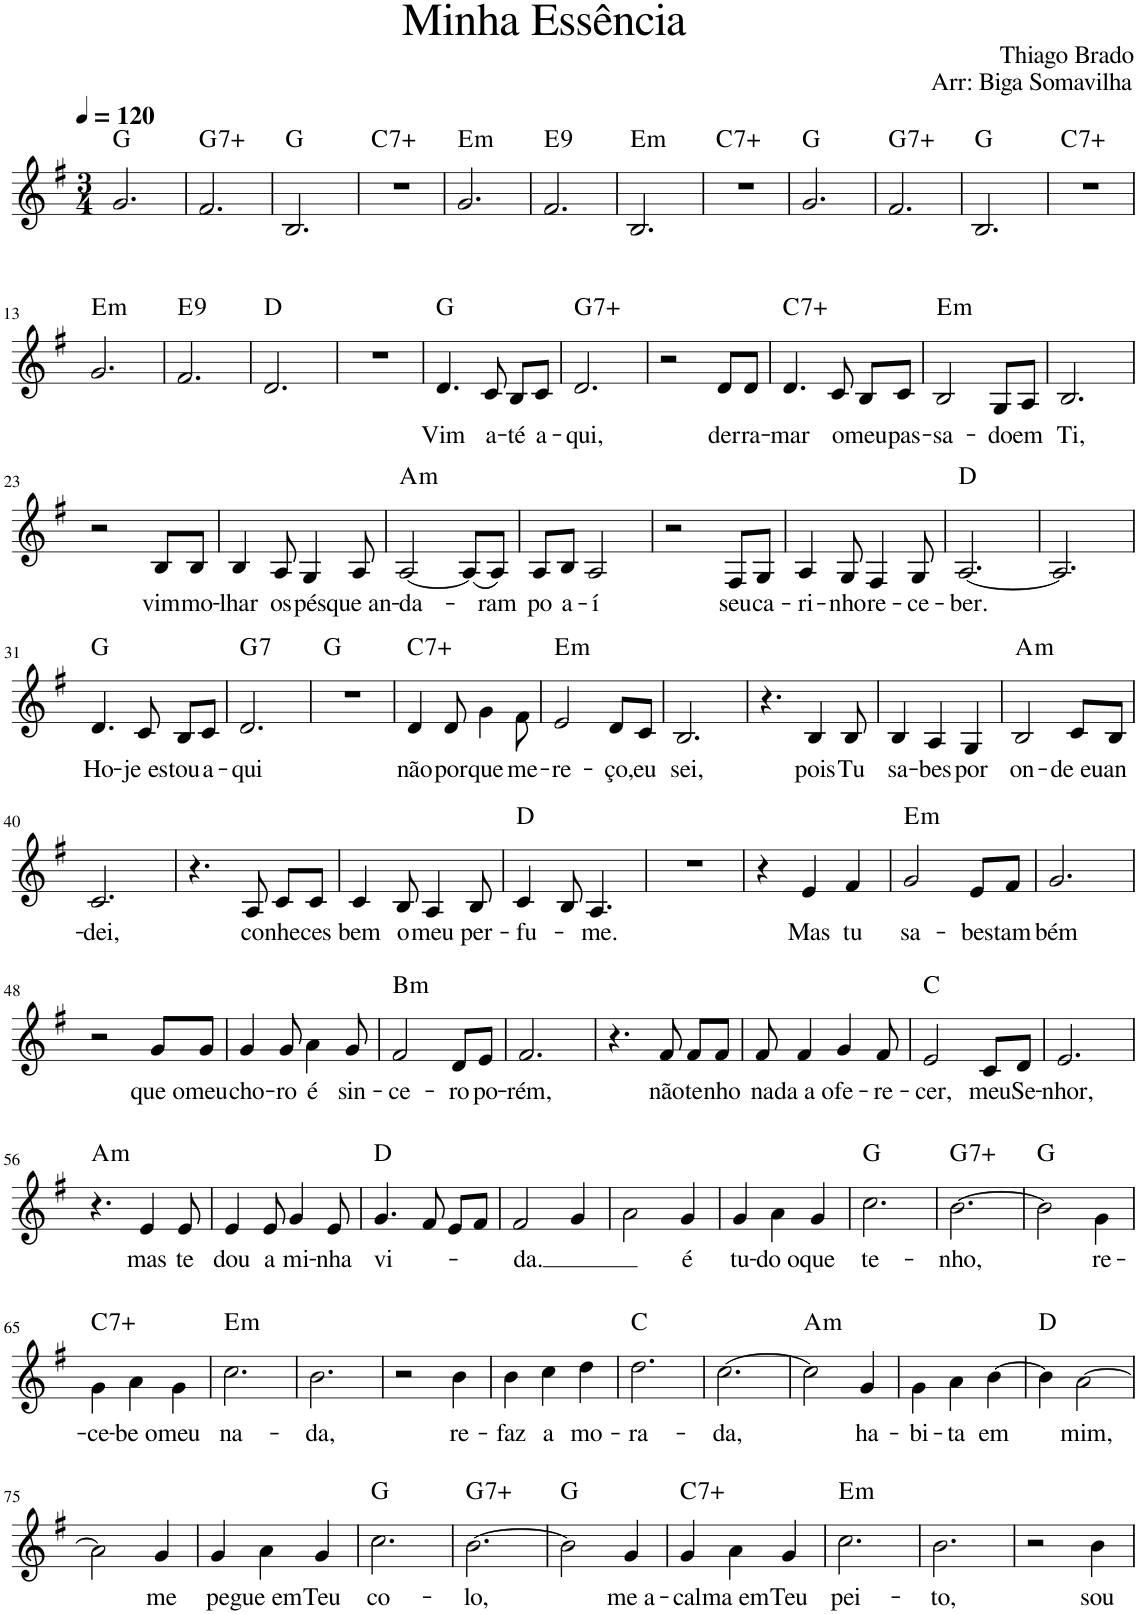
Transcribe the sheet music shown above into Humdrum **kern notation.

**kern	**text	**harte
*part1	*part1	*part1
*staff1	*staff1	*
*I"Voz	*	*
*I'Vo.	*	*
!!LO:PB:g=z
*clefG2	*	*
*k[f#]	*	*
*M3/4	*	*
*MM120	*	*
=1	=1	=1
!LO:TX:a:t=Minha Essência	!	!
!LO:TX:a:t=Thiago Brado	!	!
!LO:TX:a:t=Arr&colon; Biga Somavilha	!	!
2.g/	.	G:maj
=2	=2	=2
!	!	!LO:H:kt=7+
2.f#/	.	G:aug(b7)
=3	=3	=3
2.B/	.	G:maj
=4	=4	=4
!	!	!LO:H:kt=7+
2.r	.	C:aug(b7)
=5	=5	=5
!	!	!LO:H:kt=m
2.g/	.	E:min
=6	=6	=6
!	!	!LO:H:kt=9
2.f#/	.	E:9
=7	=7	=7
!	!	!LO:H:kt=m
2.B/	.	E:min
=8	=8	=8
!	!	!LO:H:kt=7+
2.r	.	C:aug(b7)
=9	=9	=9
2.g/	.	G:maj
=10	=10	=10
!	!	!LO:H:kt=7+
2.f#/	.	G:aug(b7)
=11	=11	=11
2.B/	.	G:maj
=12	=12	=12
!	!	!LO:H:kt=7+
2.r	.	C:aug(b7)
!!LO:LB:g=z
=13	=13	=13
!	!	!LO:H:kt=m
2.g/	.	E:min
=14	=14	=14
!	!	!LO:H:kt=9
2.f#/	.	E:9
=15	=15	=15
2.d/	.	D:maj
=16	=16	=16
2.r	.	.
=17	=17	=17
!	!LO:LY:b	!
4.d/	Vim	G:maj
!	!LO:LY:b	!
8c/	a-	.
!	!LO:LY:b	!
8B/L	-té	.
!	!LO:LY:b	!
8c/J	a-	.
=18	=18	=18
!	!LO:LY:b	!LO:H:kt=7+
2.d/	-qui,	G:aug(b7)
=19	=19	=19
2r	.	.
!	!LO:LY:b	!
8d/L	der-	.
!	!LO:LY:b	!
8d/J	-ra-	.
=20	=20	=20
!	!LO:LY:b	!LO:H:kt=7+
4.d/	-mar	C:aug(b7)
!	!LO:LY:b	!
8c/	o	.
!	!LO:LY:b	!
8B/L	meu	.
!	!LO:LY:b	!
8c/J	pas-	.
=21	=21	=21
!	!LO:LY:b	!LO:H:kt=m
2B/	-sa-	E:min
!	!LO:LY:b	!
8G/L	-do	.
!	!LO:LY:b	!
8A/J	em	.
=22	=22	=22
!	!LO:LY:b	!
2.B/	Ti,	.
!!LO:LB:g=z
=23	=23	=23
2r	.	.
!	!LO:LY:b	!
8B/L	vim	.
!	!LO:LY:b	!
8B/J	mo-	.
=24	=24	=24
!	!LO:LY:b	!
4B/	-lhar	.
!	!LO:LY:b	!
8A/	os	.
!	!LO:LY:b	!
4G/	pés	.
!	!LO:LY:b	!
8A/	que an-	.
=25	=25	=25
!	!LO:LY:b	!LO:H:kt=m
[<2A/	-da-	A:min
(8A/L]	.	.
!	!LO:LY:b	!
8A/J)	-ram	.
=26	=26	=26
!	!LO:LY:b	!
8A/L	po	.
!	!LO:LY:b	!
8B/J	a-	.
!	!LO:LY:b	!
2A/	-í	.
=27	=27	=27
2r	.	.
!	!LO:LY:b	!
8F#/L	seu	.
!	!LO:LY:b	!
8G/J	ca-	.
=28	=28	=28
!	!LO:LY:b	!
4A/	-ri-	.
!	!LO:LY:b	!
8G/	-nho	.
!	!LO:LY:b	!
4F#/	re-	.
!	!LO:LY:b	!
8G/	-ce-	.
=29	=29	=29
!	!LO:LY:b	!
[<2.A/	-ber.	D:maj
=30	=30	=30
2.A/]	.	.
!!LO:LB:g=z
=31	=31	=31
!	!LO:LY:b	!
4.d/	Ho-	G:maj
!	!LO:LY:b	!
8c/	-je es-	.
!	!LO:LY:b	!
8B/L	-tou	.
!	!LO:LY:b	!
8c/J	a-	.
=32	=32	=32
!	!LO:LY:b	!LO:H:kt=7
2.d/	-qui	G:7
=33	=33	=33
2.r	.	G:maj
=34	=34	=34
!	!LO:LY:b	!LO:H:kt=7+
4d/	não	C:aug(b7)
!	!LO:LY:b	!
8d/	por-	.
!	!LO:LY:b	!
4g\	-que	.
!	!LO:LY:b	!
8f#\	me-	.
=35	=35	=35
!	!LO:LY:b	!LO:H:kt=m
2e/	-re-	E:min
!	!LO:LY:b	!
8d/L	-ço,	.
!	!LO:LY:b	!
8c/J	eu	.
=36	=36	=36
!	!LO:LY:b	!
2.B/	sei,	.
=37	=37	=37
4.r	.	.
!	!LO:LY:b	!
4B/	pois	.
!	!LO:LY:b	!
8B/	Tu	.
=38	=38	=38
!	!LO:LY:b	!
4B/	sa-	.
!	!LO:LY:b	!
4A/	-bes	.
!	!LO:LY:b	!
4G/	por	.
=39	=39	=39
!	!LO:LY:b	!LO:H:kt=m
2B/	on-	A:min
!	!LO:LY:b	!
8c/L	-de eu	.
!	!LO:LY:b	!
8B/J	an-	.
!!LO:LB:g=z
=40	=40	=40
!	!LO:LY:b	!
2.c/	-dei,	.
=41	=41	=41
4.r	.	.
!	!LO:LY:b	!
8A/	co-	.
!	!LO:LY:b	!
8c/L	-nhe-	.
!	!LO:LY:b	!
8c/J	-ces	.
=42	=42	=42
!	!LO:LY:b	!
4c/	bem	.
!	!LO:LY:b	!
8B/	o	.
!	!LO:LY:b	!
4A/	meu	.
!	!LO:LY:b	!
8B/	per-	.
=43	=43	=43
!	!LO:LY:b	!
4c/	-fu-	D:maj
8B/	.	.
!	!LO:LY:b	!
4.A/	-me.	.
=44	=44	=44
2.r	.	.
=45	=45	=45
4r	.	.
!	!LO:LY:b	!
4e/	Mas	.
!	!LO:LY:b	!
4f#/	tu	.
=46	=46	=46
!	!LO:LY:b	!LO:H:kt=m
2g/	sa-	E:min
!	!LO:LY:b	!
8e/L	-bes	.
!	!LO:LY:b	!
8f#/J	tam-	.
=47	=47	=47
!	!LO:LY:b	!
2.g/	-bém	.
!!LO:LB:g=z
=48	=48	=48
2r	.	.
!	!LO:LY:b	!
8g/L	que o	.
!	!LO:LY:b	!
8g/J	meu	.
=49	=49	=49
!	!LO:LY:b	!
4g/	cho-	.
!	!LO:LY:b	!
8g/	-ro	.
!	!LO:LY:b	!
4a\	é	.
!	!LO:LY:b	!
8g/	sin-	.
=50	=50	=50
!	!LO:LY:b	!LO:H:kt=m
2f#/	-ce-	B:min
!	!LO:LY:b	!
8d/L	-ro	.
!	!LO:LY:b	!
8e/J	po-	.
=51	=51	=51
!	!LO:LY:b	!
2.f#/	-rém,	.
=52	=52	=52
4.r	.	.
!	!LO:LY:b	!
8f#/	não	.
!	!LO:LY:b	!
8f#/L	te-	.
!	!LO:LY:b	!
8f#/J	-nho	.
=53	=53	=53
!	!LO:LY:b	!
8f#/	na-	.
!	!LO:LY:b	!
4f#/	-da a o-	.
!	!LO:LY:b	!
4g/	-fe-	.
!	!LO:LY:b	!
8f#/	-re-	.
=54	=54	=54
!	!LO:LY:b	!
2e/	-cer,	C:maj
!	!LO:LY:b	!
8c/L	meu	.
!	!LO:LY:b	!
8d/J	Se-	.
=55	=55	=55
!	!LO:LY:b	!
2.e/	-nhor,	.
!!LO:LB:g=z
=56	=56	=56
!	!	!LO:H:kt=m
4.r	.	A:min
!	!LO:LY:b	!
4e/	mas	.
!	!LO:LY:b	!
8e/	te	.
=57	=57	=57
!	!LO:LY:b	!
4e/	dou	.
!	!LO:LY:b	!
8e/	a	.
!	!LO:LY:b	!
4g/	mi-	.
!	!LO:LY:b	!
8e/	-nha	.
=58	=58	=58
!	!LO:LY:b	!
4.g/	vi-	D:maj
8f#/	.	.
8e/L	.	.
8f#/J	.	.
=59	=59	=59
!	!LO:LY:b	!
2f#/	-da.	.
4g/	.	.
=60	=60	=60
2a\	.	.
!	!LO:LY:b	!
4g/	é	.
=61	=61	=61
!	!LO:LY:b	!
4g/	tu-	.
!	!LO:LY:b	!
4a\	-do o	.
!	!LO:LY:b	!
4g/	que	.
=62	=62	=62
!	!LO:LY:b	!
2.cc\	te-	G:maj
=63	=63	=63
!	!LO:LY:b	!LO:H:kt=7+
[>2.b\	-nho,	G:aug(b7)
=64	=64	=64
2b\]	.	G:maj
!	!LO:LY:b	!
4g\	re-	.
!!LO:LB:g=z
=65	=65	=65
!	!LO:LY:b	!LO:H:kt=7+
4g\	-ce-	C:aug(b7)
!	!LO:LY:b	!
4a\	-be o	.
!	!LO:LY:b	!
4g\	meu	.
=66	=66	=66
!	!LO:LY:b	!LO:H:kt=m
2.cc\	na-	E:min
=67	=67	=67
!	!LO:LY:b	!
2.b\	-da,	.
=68	=68	=68
2r	.	.
!	!LO:LY:b	!
4b\	re-	.
=69	=69	=69
!	!LO:LY:b	!
4b\	-faz	.
!	!LO:LY:b	!
4cc\	a	.
!	!LO:LY:b	!
4dd\	mo-	.
=70	=70	=70
!	!LO:LY:b	!
2.dd\	-ra-	C:maj
=71	=71	=71
!	!LO:LY:b	!
[2.cc\	-da,	.
=72	=72	=72
!	!	!LO:H:kt=m
2cc\]	.	A:min
!	!LO:LY:b	!
4g/	ha-	.
=73	=73	=73
!	!LO:LY:b	!
4g\	-bi-	.
!	!LO:LY:b	!
4a\	-ta	.
!	!LO:LY:b	!
[>4b\	em	.
=74	=74	=74
4b\]	.	D:maj
!	!LO:LY:b	!
[>2a\	mim,	.
!!LO:LB:g=z
=75	=75	=75
2a\]	.	.
!	!LO:LY:b	!
4g/	me	.
=76	=76	=76
!	!LO:LY:b	!
4g/	pe-	.
!	!LO:LY:b	!
4a\	-gue em	.
!	!LO:LY:b	!
4g/	Teu	.
=77	=77	=77
!	!LO:LY:b	!
2.cc\	co-	G:maj
=78	=78	=78
!	!LO:LY:b	!LO:H:kt=7+
[>2.b\	-lo,	G:aug(b7)
=79	=79	=79
2b\]	.	G:maj
!	!LO:LY:b	!
4g/	me a-	.
=80	=80	=80
!	!LO:LY:b	!LO:H:kt=7+
4g/	-cal-	C:aug(b7)
!	!LO:LY:b	!
4a\	-ma em	.
!	!LO:LY:b	!
4g/	Teu	.
=81	=81	=81
!	!LO:LY:b	!LO:H:kt=m
2.cc\	pei-	E:min
=82	=82	=82
!	!LO:LY:b	!
2.b\	-to,	.
=83	=83	=83
2r	.	.
!	!LO:LY:b	!
4b\	sou	.
=	=	=
*-	*-	*-
